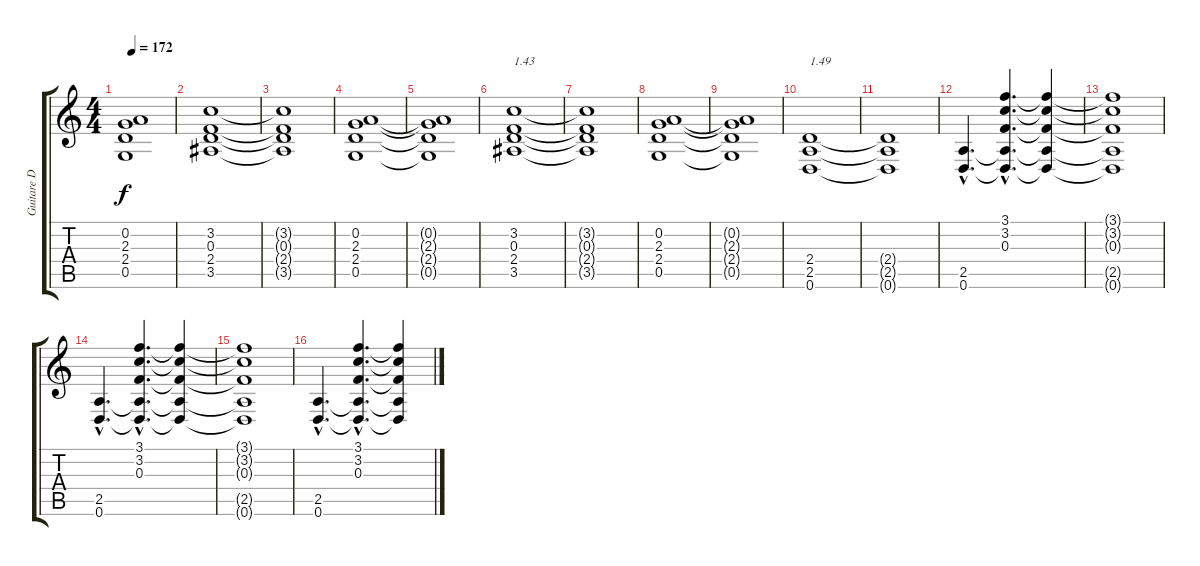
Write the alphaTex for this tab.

\track ("Guitare D" "Guitare D") {instrument distortionguitar}
\staff {score tabs}
\tuning (D4 A3 F3 C3 G2 D2) {hide}
\ts (4 4)
\tempo 172
\clef g2
\ks c
(0.2{t} 2.3{t} 2.4{t} 0.5{t}).1{dy f} |
(3.2 0.3 2.4 3.5).1 |
(3.2{t} 0.3{t} 2.4{t} 3.5{t}).1 |
(0.2 2.3 2.4 0.5).1 |
(0.2{t} 2.3{t} 2.4{t} 0.5{t}).1 |
(3.2 0.3 2.4 3.5).1{txt "1.43"} |
(3.2{t} 0.3{t} 2.4{t} 3.5{t}).1 |
(0.2 2.3 2.4 0.5).1 |
(0.2{t} 2.3{t} 2.4{t} 0.5{t}).1 |
(2.4 2.5 0.6).1{txt "1.49"} |
(2.4{t} 2.5{t} 0.6{t}).1 |
(2.5{hac} 0.6{hac}).4{d} (3.1{hac} 3.2{hac} 0.3{hac} 2.5{hac t} 0.6{hac t}).4{d} (3.1{t} 3.2{t} 0.3{t} 2.5{t} 0.6{t}).4 |
(3.1{t} 3.2{t} 0.3{t} 2.5{t} 0.6{t}).1 |
(2.5{hac} 0.6{hac}).4{d} (3.1{hac} 3.2{hac} 0.3{hac} 2.5{hac t} 0.6{hac t}).4{d} (3.1{t} 3.2{t} 0.3{t} 2.5{t} 0.6{t}).4 |
(3.1{t} 3.2{t} 0.3{t} 2.5{t} 0.6{t}).1 |
(2.5{hac} 0.6{hac}).4{d} (3.1{hac} 3.2{hac} 0.3{hac} 2.5{hac t} 0.6{hac t}).4{d} (3.1{t} 3.2{t} 0.3{t} 2.5{t} 0.6{t}).4
